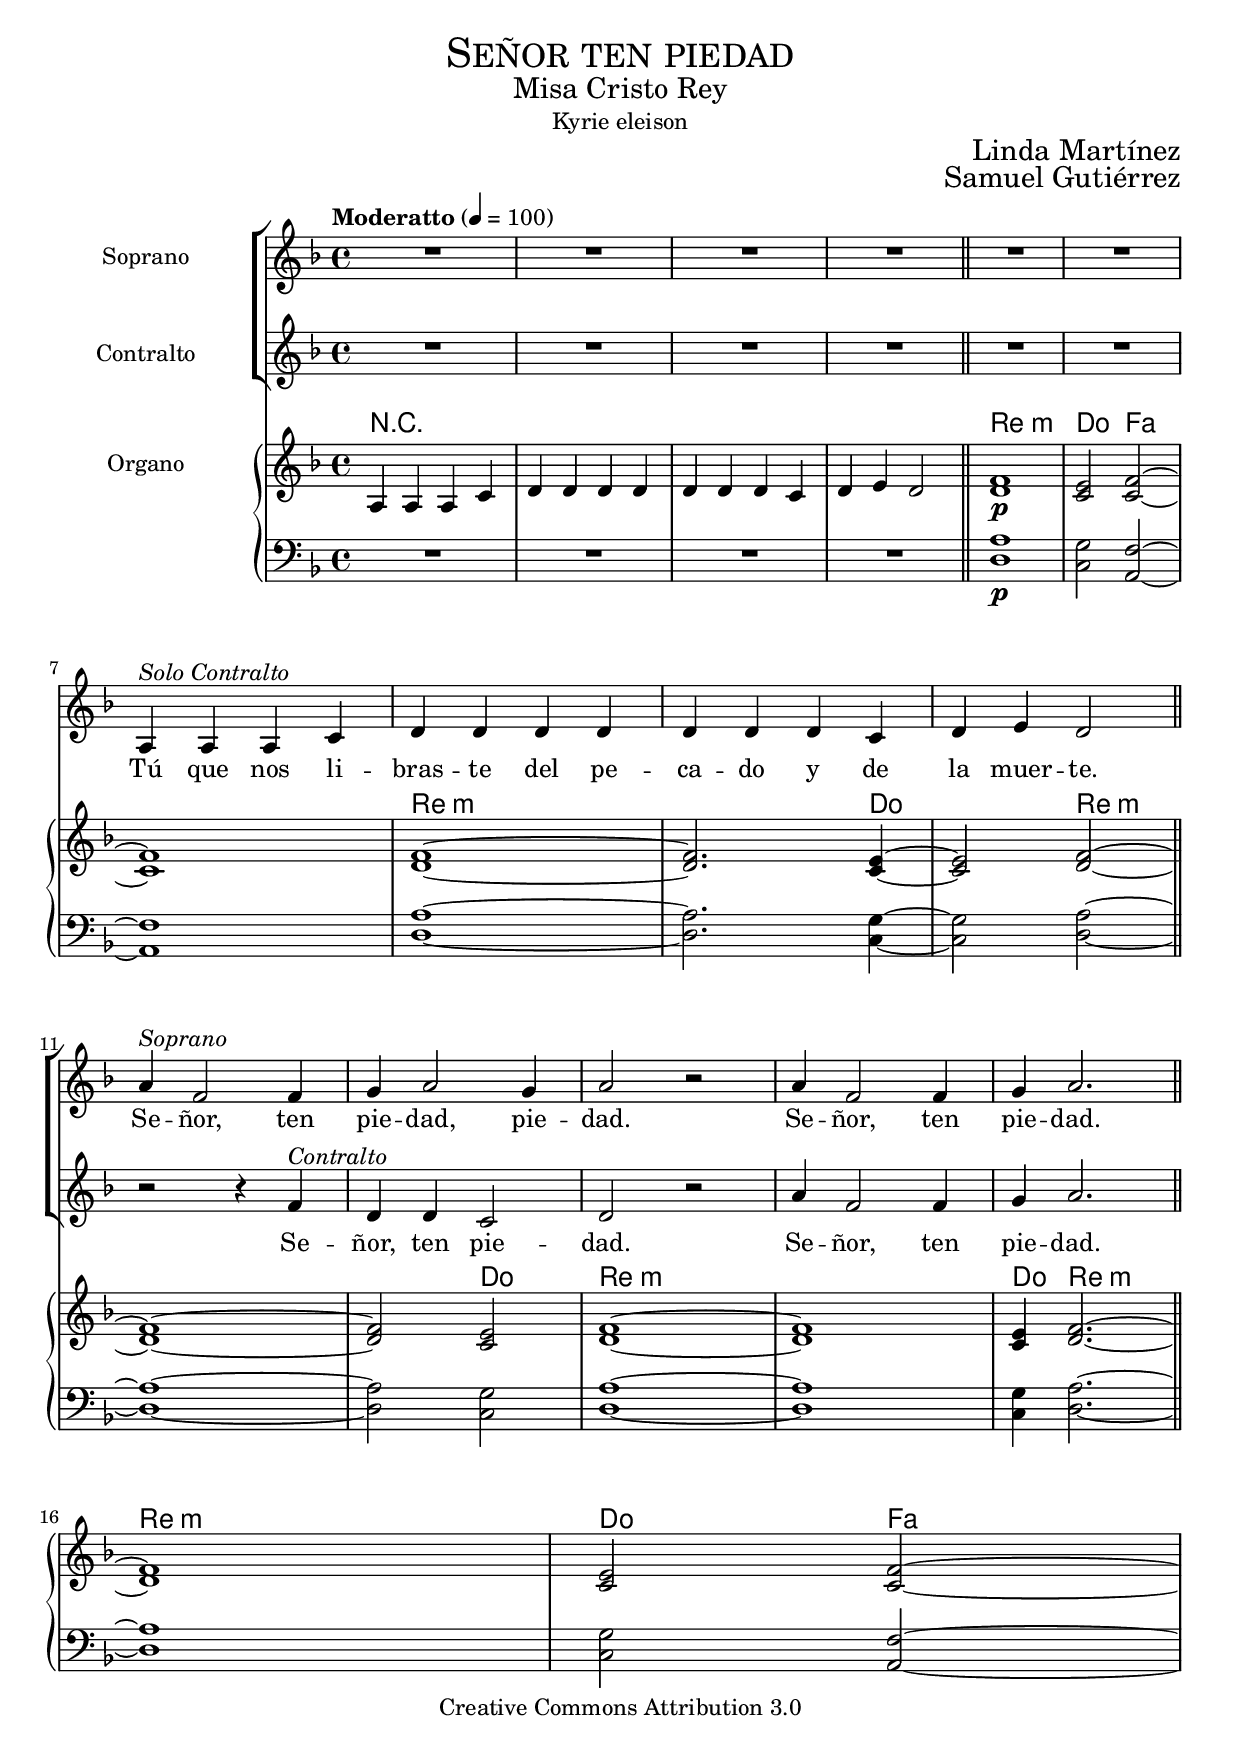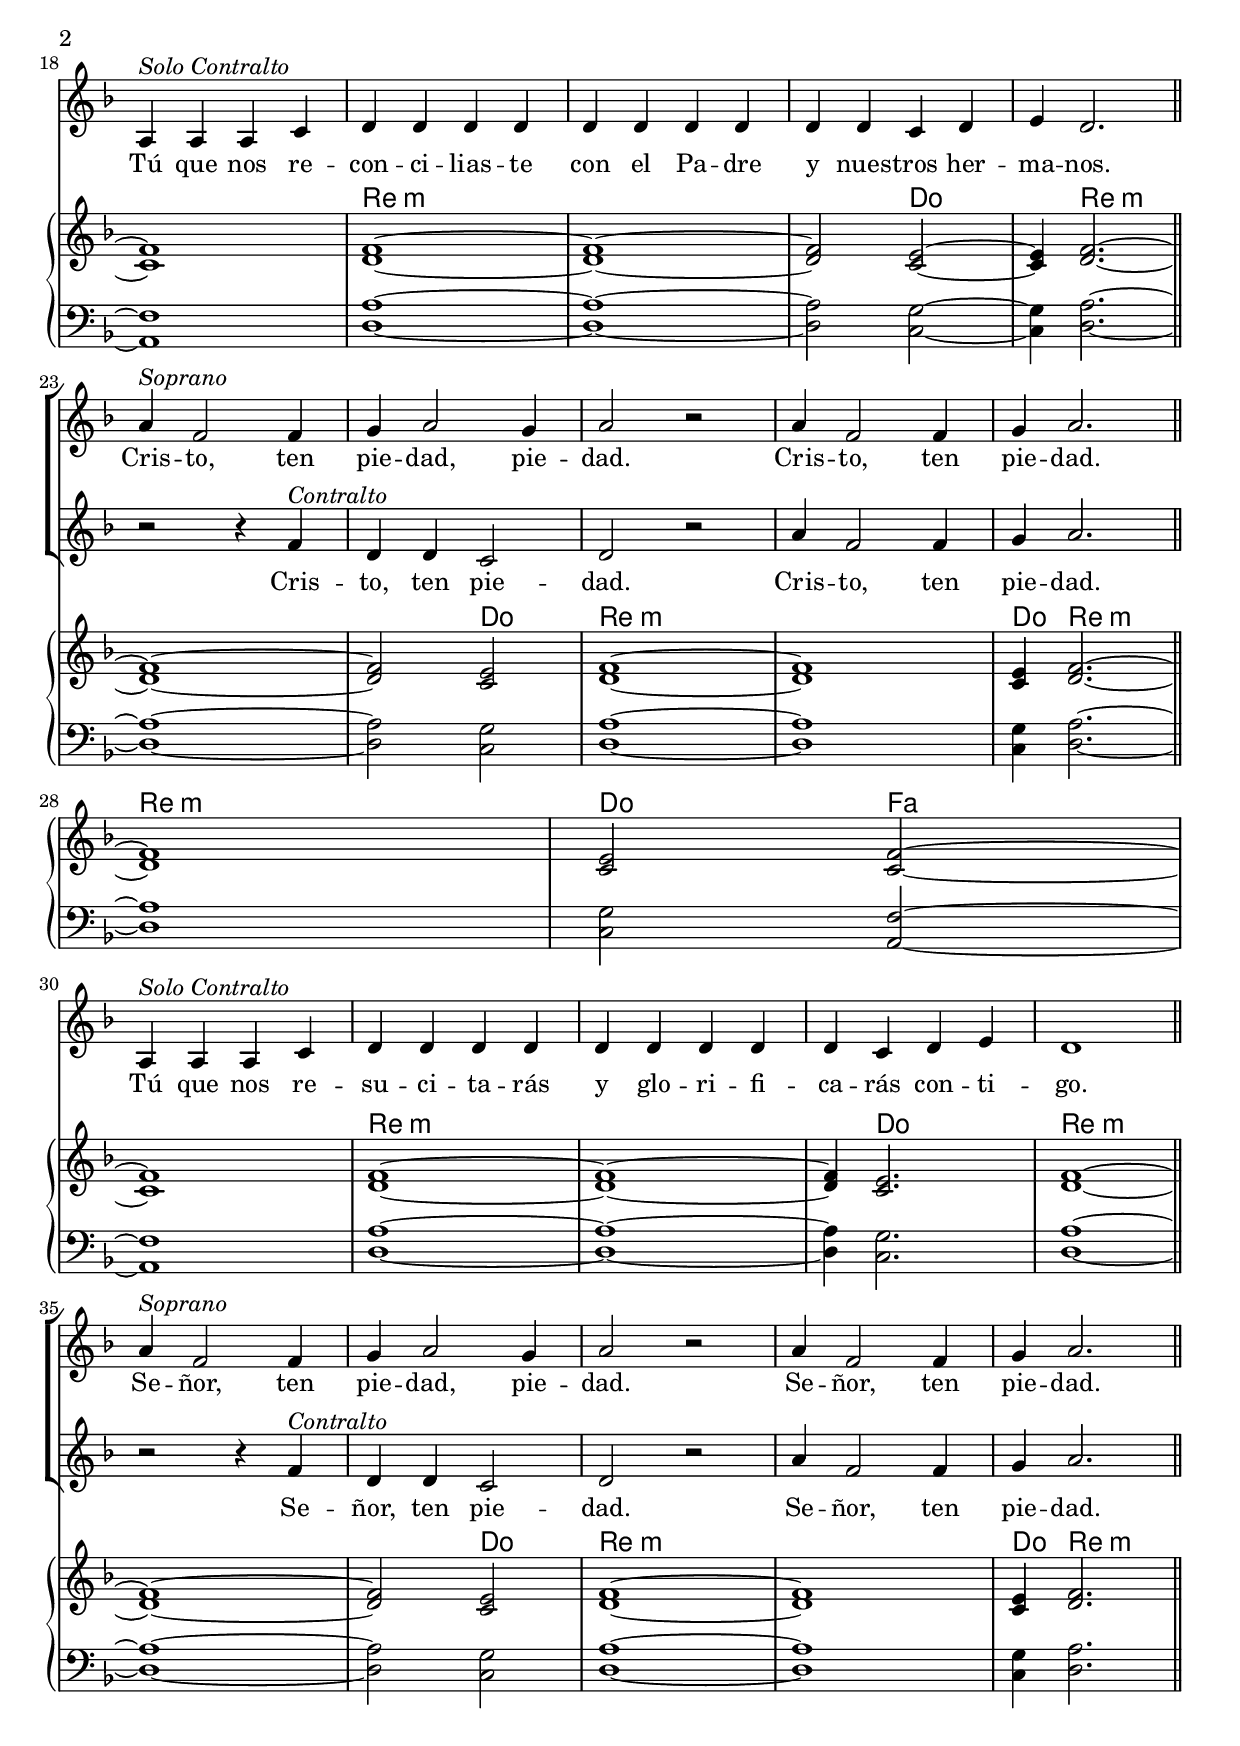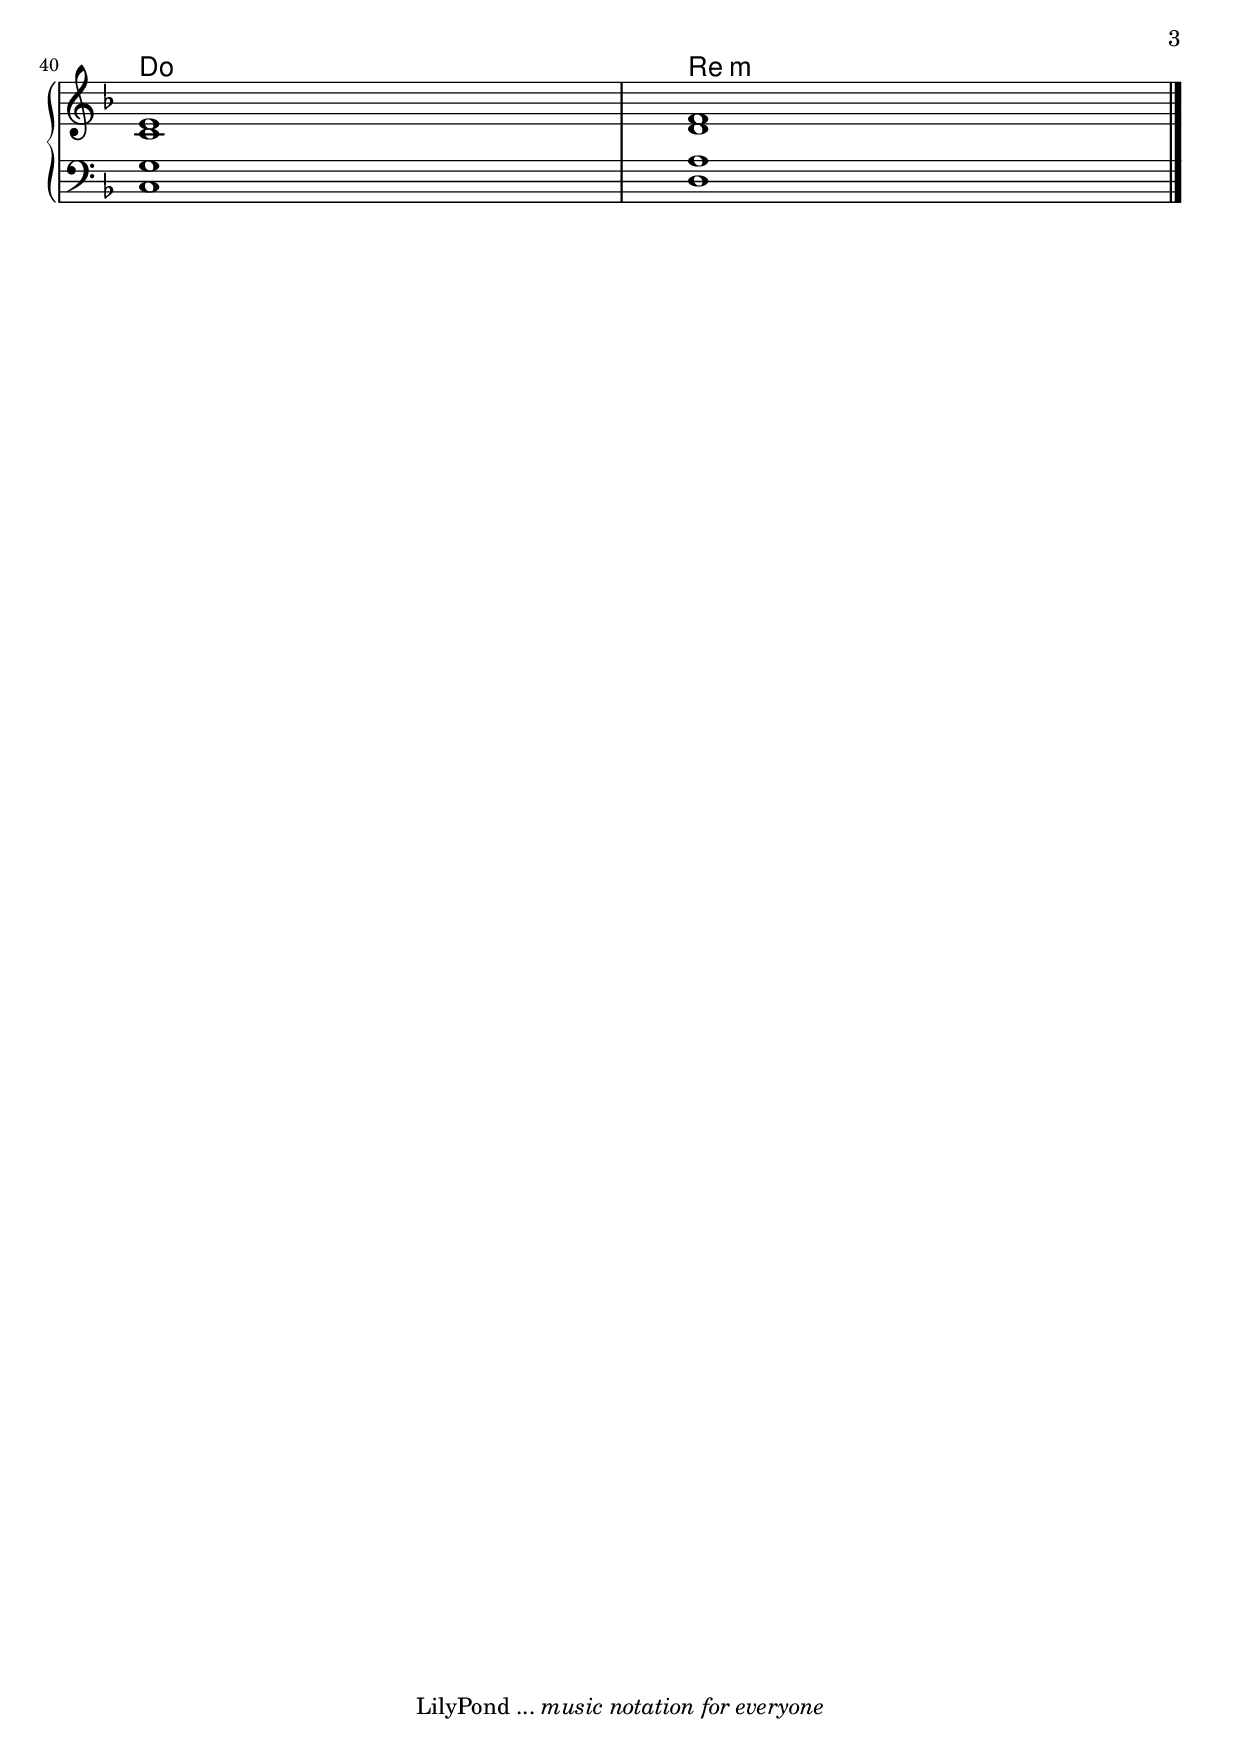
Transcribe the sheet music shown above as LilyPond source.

% ****************************************************************
%   Señor ten piedad - Renaissance way melody
%	Music and accompaniment by serachsam
% ****************************************************************
\language "espanol"
\version "2.19.82"

% --- Global parameters
particle = 0
jump = \break

% --- Includes
\include "global.ily"
soprano_music = \relative do' {
  \compressEmptyMeasures

  R1*10 | #(if (= particle 1) jump "") % 10
  la'4^\markup{ \italic "Soprano"} fa2 fa4 |
  sol4 la2 sol4 |
  la2 r |
  la4 fa2 fa4 |
  sol4 la2. | #(if (= particle 1) jump "") % 15
  R1*7 | #(if (= particle 1) jump "") % 22
  la4^\markup{ \italic "Soprano"} fa2 fa4 |
  sol4 la2 sol4 |
  la2 r |
  la4 fa2 fa4 |
  sol4 la2. | #(if (= particle 1) jump "") % 27
  R1*7 | #(if (= particle 1) jump "") % 34
  la4^\markup{ \italic "Soprano"} fa2 fa4 |
  sol4 la2 sol4 |
  la2 r |
  la4 fa2 fa4 |
  sol4 la2. | #(if (= particle 1) jump "") % 39
  R1*2 |

  \bar "|."
}

soprano_lyrics = \lyricmode {
    Se -- ñor, ten pie -- dad, pie -- dad. Se -- ñor, ten pie -- dad.
    Cris -- to, ten pie -- dad, pie -- dad. Cris -- to, ten pie -- dad.
    Se -- ñor, ten pie -- dad, pie -- dad. Se -- ñor, ten pie -- dad.
}

alto_music = \relative do' {
  \compressEmptyMeasures

  R1*6 | #(if (= particle 1) jump "") % 6
  la4^\markup{ \italic "Solo Contralto" } la la do |
  re re re re |
  re re re do |
  re mi re2 | \bar "||" #(if (= particle 1) jump "") % 10
  r2 r4 fa4^\markup{ \italic "Contralto"} |
  re4 re do2 |
  re2 r |
  la'4 fa2 fa4 |
  sol4 la2. | \bar "||" #(if (= particle 1) jump "") % 15
  R1*2 | #(if (= particle 1) jump "") % 17
  la,4^\markup{ \italic "Solo Contralto"} la la do |
  re re re re |
  re re re re |
  re re do re |
  mi re2. | \bar "||" #(if (= particle 1) jump "") % 22
  r2 r4 fa4^\markup{ \italic "Contralto"} |
  re4 re do2 |
  re2 r |
  la'4 fa2 fa4 |
  sol4 la2. | \bar "||" #(if (= particle 1) jump "") % 27
  R1*2 | #(if (= particle 1) jump "") % 29
  la,4^\markup{ \italic "Solo Contralto"} la la do |
  re re re re |
  re re re re |
  re do re mi |
  re1 |  \bar "||" #(if (= particle 1) jump "") % 34
  r2 r4 fa4^\markup{ \italic "Contralto"} |
  re4 re do2 |
  re2 r |
  la'4 fa2 fa4 |
  sol4 la2. | \bar "||" #(if (= particle 1) jump "") % 39
  R1*2 |

  \bar "|."
}

alto_lyrics = \lyricmode {
    Tú que nos li -- bras -- te del pe -- ca -- do y de la muer -- te.
    Se -- ñor, ten pie -- dad. Se -- ñor, ten pie -- dad.
    Tú que nos re -- con -- ci -- lias -- te con el Pa -- dre y nues -- tros her -- ma -- nos.
    Cris -- to, ten pie -- dad. Cris -- to, ten pie -- dad.
    Tú que nos re -- su -- ci -- ta -- rás y glo -- ri -- fi -- ca -- rás con -- ti -- go.
    Se -- ñor, ten pie -- dad. Se -- ñor, ten pie -- dad.
}

harmonies = \new ChordNames {
  \set ChordNames.midiInstrument = "string ensemble 2"
  \set ChordNames.midiMaximumVolume = #0
  \set chordChanges = ##t
  \chordmode {
    \italianChords
    R1*4 |
    re1:m |
    do2 fa2 |
    s1 |
    re1:m |
    s2. do4 |
    s2 re2:m |
    s1 |
    s2 do2 |
    re1:m |
    s1 |
    do4 re2.:m |
    re1:m |
    do2 fa2 |
    s1 |
    re1:m |
    s1 |
    s2 do2 |
    s4 re2.:m |
    s1 |
    s2 do2 |
    re1:m |
    s1 |
    do4 re2.:m |
    re1:m |
    do2 fa2 |
    s1 |
    re1:m |
    s1 |
    s4 do2. |
    re1:m |
    s1 |
    s2 do2 |
    re1:m |
    s1 |
    do4 re2.:m |
    do1 |
    re1:m |
  }
}

notes_soproano = \relative do' {
    R1*4 |
    fa1\p |
    mi2 fa~ |
    fa1 |
    fa1~ |
    fa2. mi4~ |
    mi2 fa2~ |
    fa1~ |
    fa2 mi |
    fa1~ |
    fa1 |
    mi4 fa2.~ |
    fa1 |
    mi2 fa~ |
    fa1 |
    fa1~ |
    fa1~ |
    fa2 mi2~ |
    mi4 fa2.~ |
    fa1~ |
    fa2 mi |
    fa1~ |
    fa1 |
    mi4 fa2.~ |
    fa1 |
    mi2 fa~ |
    fa1 |
    fa1~ |
    fa1~ |
    fa4 mi2. |
    fa1~ |
    fa1~ |
    fa2 mi |
    fa1~ |
    fa1 |
    mi4 fa2. |
    mi1 |
    fa1 |
}

notes_alto = \relative do' {
    la4 la la do |
    re re re re |
    re re re do|
    re mi re2 | \bar "||"
    re1\p |
    do2 do~ | #(if (= particle 1) "" jump) % 6
    do1 |
    re1~ |
    re2. do4~ |
    do2 re2~ | #(if (= particle 1) "" jump) % 10
    re1~ |
    re2 do |
    re1~ |
    re1 |
    do4 re2.~ | #(if (= particle 1) "" jump) % 15
    re1 |
    do2 do~ | #(if (= particle 1) "" jump) % 17
    do1 |
    re1~ |
    re1~ |
    re2 do2~ |
    do4 re2.~ | #(if (= particle 1) "" jump) % 22
    re1~ |
    re2 do |
    re1~ |
    re1 |
    do4 re2.~ | #(if (= particle 1) "" jump) % 27
    re1 |
    do2 do~ | #(if (= particle 1) "" jump) % 29
    do1 |
    re1~ |
    re1~ |
    re4 do2. |
    re1~ | #(if (= particle 1) "" jump) % 34
    re1~ |
    re2 do |
    re1~ |
    re1 |
    do4 re2. | #(if (= particle 1) "" jump) % 39
    do1 |
    re1 |

    \bar "|."
}

notes_tenor = \relative do {
    R1*4 |
    la'1\p |
    sol2 fa~ |
    fa1 |
    la1~ |
    la2. sol4~ |
    sol2 la2~ |
    la1~ |
    la2 sol |
    la1~ |
    la1 |
    sol4 la2.~ |
    la1 |
    sol2 fa~ |
    fa1 |
    la1~ |
    la1~ |
    la2 sol2~ |
    sol4 la2.~ |
    la1~ |
    la2 sol |
    la1~ |
    la1 |
    sol4 la2.~ |
    la1 |
    sol2 fa~ |
    fa1 |
    la1~ |
    la1~ |
    la4 sol2. |
    la1~ |
    la1~ |
    la2 sol |
    la1~ |
    la1 |
    sol4 la2. |
    sol1 |
    la1 |
}

notes_bass = \relative do {
    R1*4 |
    re1\p |
    do2 la~ |
    la1 |
    re1~ |
    re2. do4~ |
    do2 re2~ |
    re1~ |
    re2 do |
    re1~ |
    re1 |
    do4 re2.~ |
    re1 |
    do2 la~ |
    la1 |
    re1~ |
    re1~ |
    re2 do2~ |
    do4 re2.~ |
    re1~ |
    re2 do |
    re1~ |
    re1 |
    do4 re2.~ |
    re1 |
    do2 la~ |
    la1 |
    re1~ |
    re1~ |
    re4 do2. |
    re1~ |
    re1~ |
    re2 do |
    re1~ |
    re1 |
    do4 re2. |
    do1 |
    re1 |
}


% --- Global size
%#(set-global-staff-size 18)

% --- Cabecera
\markup { \fill-line { \center-column { \fontsize #5 \smallCaps "Señor ten piedad" \fontsize #2 "Misa Cristo Rey" "Kyrie eleison" } } }
\markup { \fill-line { " " \right-column { \fontsize #2 "Linda Martínez" } } }
\markup { \fill-line { " " \right-column { \fontsize #2 "Samuel Gutiérrez" } } }
\header {
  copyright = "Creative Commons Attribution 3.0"
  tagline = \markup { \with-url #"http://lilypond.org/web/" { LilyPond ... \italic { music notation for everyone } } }
  breakbefore = ##t
}

% --- Music

% --- Harmony

\score {
  <<
    \new ChoirStaff <<
      \new Staff <<
        \new Voice = "soprano" <<
          \set Staff.instrumentName = #"Soprano"
          \set Staff.midiInstrument = #"choir aahs"
          \set Staff.midiMaximumVolume = #1.5
          \global \soprano_music
        >>\new Lyrics = "soprano"
        \context Lyrics = "soprano" \lyricsto "soprano" \soprano_lyrics
      >>
      \new Staff <<
        \new Voice = "alto" <<
          \set Staff.instrumentName = #"Contralto"
          \set Staff.midiInstrument = #"choir aahs"
          \set Staff.midiMaximumVolume = #1.5
          \global \alto_music
        >>
        \new Lyrics = "alto"
        \context Lyrics = "alto" \lyricsto "alto" \alto_lyrics
      >>
    >>
    \harmonies
    \new PianoStaff <<
      \new Staff <<
        \set Staff.instrumentName = #"Organo"
        \set Staff.midiInstrument = #"church organ"
        \set Staff.midiMaximumVolume = #0.6
        \set Staff.printPartCombineTexts = ##f
        \partCombine
        << \global \notes_soproano >>
        << \global \notes_alto >>
      >>
      \new Staff <<
        \set Staff.midiInstrument = #"church organ"
        \set Staff.midiMaximumVolume = #0.6
        \clef bass
        \set Staff.printPartCombineTexts = ##f
        \partCombine
        << \global \notes_tenor >>
        << \global \notes_bass >>
      >>
    >>
  >>
  \midi { }
  \layout {
    \context {
      \Staff \RemoveEmptyStaves
    }
  }
}

% --- Paper
\paper{
  #(set-default-paper-size "letter")
  indent=3.5\cm
  page-breaking = #ly:page-turn-breaking
}
